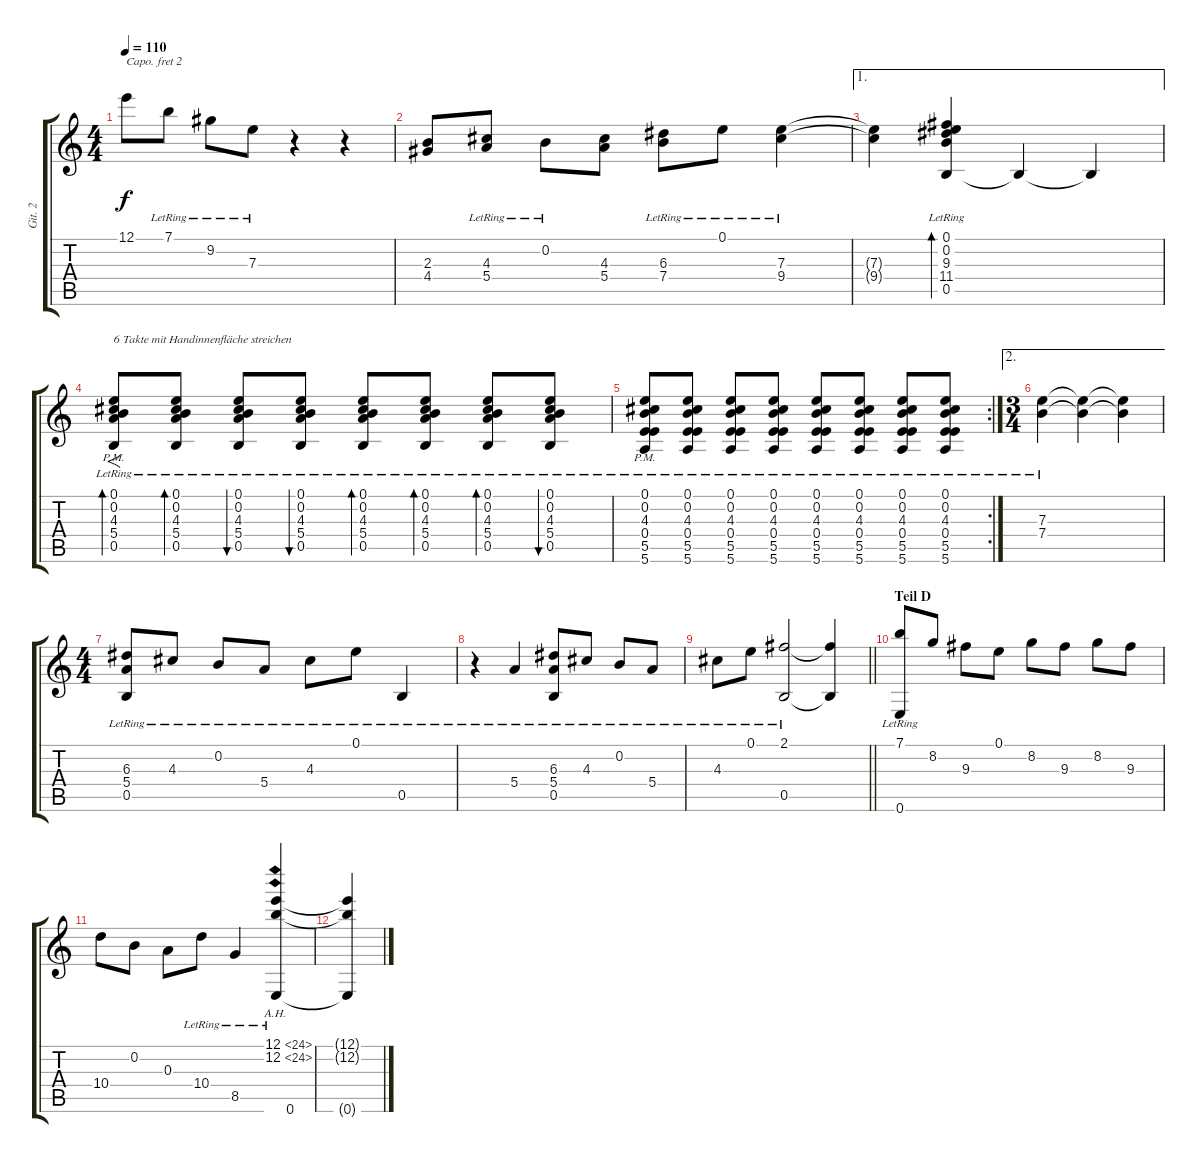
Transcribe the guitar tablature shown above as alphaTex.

\track ("Git. 2" "Git. 2") {instrument acousticguitarnylon}
\staff {score tabs}
\capo 2
\tuning (D4 A3 G3 D3 A2 D2) {hide}
\ts (4 4)
\tempo 110
\clef g2
\ks c
12.1.8{dy f} 7.1{lr}.8 9.2{lr}.8 7.3{lr}.8 r.4 r.4 |
(2.3 4.4).8 (4.3{lr} 5.4{lr}).8 0.2{lr}.8 (4.3 5.4).8 (6.3{lr} 7.4{lr}).8 0.1{lr}.8 (7.3{lr} 9.4{lr}).4 |
\ae 1
(7.3{t} 9.4{t}).4 (0.1{lr} 0.2{lr} 9.3{lr} 11.4{lr} 0.5{lr}).4{bd 480} 0.5{t}.4 0.5{t}.4 |
(0.1{pm} 0.2{lr} 4.3{lr} 5.4{lr} 0.5{lr}).8{f bd 480 txt "6 Takte mit Handinnenfläche streichen"} (0.1{lr} 0.2{lr} 4.3{lr} 5.4{lr} 0.5{lr}).8{bd 240} (0.1{lr} 0.2{lr} 4.3{lr} 5.4{lr} 0.5{lr}).8{bu 240} (0.1{lr} 0.2{lr} 4.3{lr} 5.4{lr} 0.5{lr}).8{bu 240} (0.1{lr} 0.2{lr} 4.3{lr} 5.4{lr} 0.5{lr}).8{bd 240} (0.1{lr} 0.2{lr} 4.3{lr} 5.4{lr} 0.5{lr}).8{bd 240} (0.1{lr} 0.2{lr} 4.3{lr} 5.4{lr} 0.5{lr}).8{bd 240} (0.1{lr} 0.2{lr} 4.3{lr} 5.4{lr} 0.5{lr}).8{bu 240} |
\rc 2
(0.1{pm} 0.2{lr} 4.3{lr} 0.4{lr} 5.5{lr} 5.6{lr}).8 (0.1{lr} 0.2{lr} 4.3{lr} 0.4{lr} 5.5{lr} 5.6{lr}).8 (0.1{lr} 0.2{lr} 4.3{lr} 0.4{lr} 5.5{lr} 5.6{lr}).8 (0.1{lr} 0.2{lr} 4.3{lr} 0.4{lr} 5.5{lr} 5.6{lr}).8 (0.1{lr} 0.2{lr} 4.3{lr} 0.4{lr} 5.5{lr} 5.6{lr}).8 (0.1{lr} 0.2{lr} 4.3{lr} 0.4{lr} 5.5{lr} 5.6{lr}).8 (0.1{lr} 0.2{lr} 4.3{lr} 0.4{lr} 5.5{lr} 5.6{lr}).8 (0.1{lr} 0.2{lr} 4.3{lr} 0.4{lr} 5.5{lr} 5.6{lr}).8 |
\ae 2
\ts (3 4)
(7.3{lr} 7.4{lr}).4 (7.3{t} 7.4{t}).4 (7.3{t} 7.4{t}).4 |
\ts (4 4)
(6.3{lr} 5.4{lr} 0.5{lr}).8 4.3{lr}.8 0.2{lr}.8 5.4{lr}.8 4.3{lr}.8 0.1{lr}.8 0.5{lr}.4 |
r.4 5.4{lr}.4 (6.3{lr} 5.4{lr} 0.5{lr}).8 4.3{lr}.8 0.2{lr}.8 5.4{lr}.8 |
\barLineRight lightlight
4.3{lr}.8 0.1{lr}.8 (2.1{lr} 0.5{lr}).2 (2.1{t} 0.5{t}).4 |
\section ("" "Teil D")
(7.1{lr} 0.6{lr}).8 8.2.8 9.3.8 0.1.8 8.2.8 9.3.8 8.2.8 9.3.8 |
10.4.8 0.2.8 0.3.8 10.4{lr}.8 8.5{lr}.4 (12.1{ah 12 lr} 12.2{ah 12 lr} 0.6{lr}).4 |
(12.1{t} 12.2{t} 0.6{t}).4
